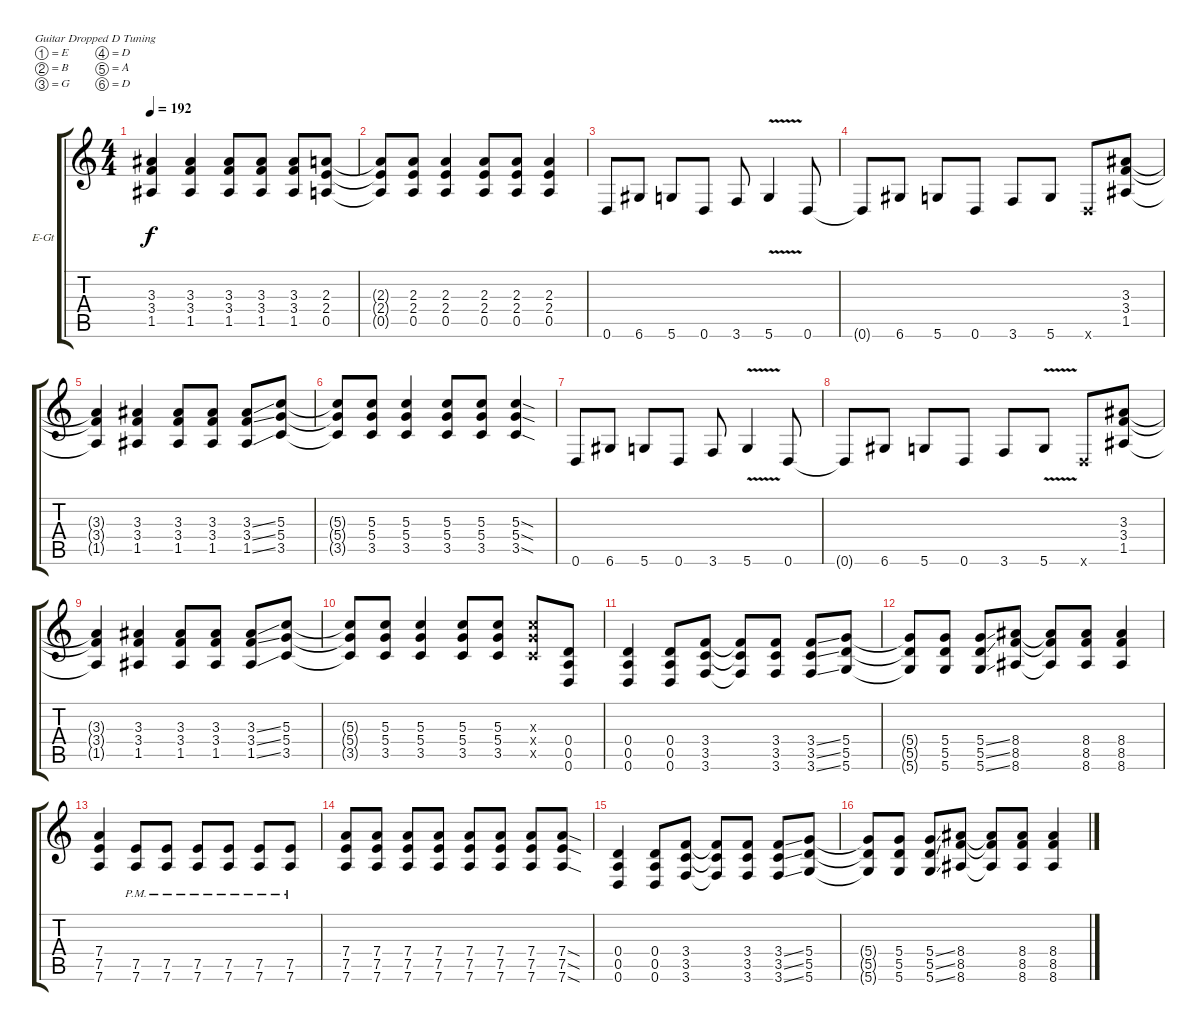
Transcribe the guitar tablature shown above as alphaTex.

\defaultSystemsLayout 4
\bracketExtendMode groupsimilarinstruments
\firstSystemTrackNameOrientation horizontal
\otherSystemsTrackNameOrientation horizontal
\track ("Electric Guitar" "E-Gt") {instrument distortionguitar}
\staff {score tabs}
\tuning (E4 B3 G3 D3 A2 D2)
\ts (4 4)
\tempo 192
\clef g2
\ks c
(3.3 3.4 1.5).4{dy f} (1.5 3.4 3.3).4 (3.3 3.4 1.5).8 (3.3 3.4 1.5).8 (3.3 1.5 3.4).8 (2.3 2.4 0.5).8 |
(2.3{t} 2.4{t} 0.5{t}).8 (0.5 2.4 2.3).8 (2.3 2.4 0.5).4 (0.5 2.4 2.3).8 (0.5 2.4 2.3).8 (2.3 2.4 0.5).4 |
0.6.8 6.6.8 5.6.8 0.6.8 3.6.8 5.6{v}.4 0.6.8 |
0.6{t}.8 6.6.8 5.6.8 0.6.8 3.6.8 5.6.8 0.6{x}.8 (1.5 3.4 3.3).8 |
(1.5{t} 3.4{t} 3.3{t}).4 (1.5 3.4 3.3).4 (3.4 3.3 1.5).8 (1.5 3.4 3.3).8 (3.3{ss} 3.4{ss} 1.5{ss}).8 (5.3 5.4 3.5).8 |
(5.3{t} 5.4{t} 3.5{t}).8 (3.5 5.4 5.3).8 (5.3 5.4 3.5).4 (3.5 5.4 5.3).8 (5.3 5.4 3.5).8 (3.5{sod} 5.4{sod} 5.3{sod}).4 |
0.6.8 6.6.8 5.6.8 0.6.8 3.6.8 5.6{v}.4 0.6.8 |
0.6{t}.8 6.6.8 5.6.8 0.6.8 3.6.8 5.6{v}.8 0.6{x}.8 (1.5 3.4 3.3).8 |
(1.5{t} 3.4{t} 3.3{t}).4 (1.5 3.4 3.3).4 (3.4 3.3 1.5).8 (1.5 3.4 3.3).8 (3.3{ss} 3.4{ss} 1.5{ss}).8 (5.3 5.4 3.5).8 |
(5.3{t} 5.4{t} 3.5{t}).8 (3.5 5.4 5.3).8 (5.3 5.4 3.5).4 (3.5 5.4 5.3).8 (5.3 5.4 3.5).8 (3.5{x} 5.4{x} 5.3{x}).8 (0.4 0.5 0.6).8 |
(0.4 0.5 0.6).4 (0.6 0.5 0.4).8 (3.4 3.5 3.6).8 (3.4{t} 3.5{t} 3.6{t}).8 (3.6 3.5 3.4).8 (3.4{ss} 3.5{ss} 3.6{ss}).8 (5.6 5.5 5.4).8 |
(5.6{t} 5.5{t} 5.4{t}).8 (5.4 5.5 5.6).8 (5.6{ss} 5.5{ss} 5.4{ss}).8 (8.6 8.5 8.4).8 (8.6{t} 8.5{t} 8.4{t}).8 (8.4 8.5 8.6).8 (8.6 8.5 8.4).4 |
(7.4 7.5 7.6).4 (7.6{pm} 7.5{pm}).8 (7.5{pm} 7.6{pm}).8 (7.5{pm} 7.6{pm}).8 (7.5{pm} 7.6{pm}).8 (7.5{pm} 7.6{pm}).8 (7.5{pm} 7.6{pm}).8 |
(7.4 7.5 7.6).8 (7.4 7.5 7.6).8 (7.4 7.5 7.6).8 (7.4 7.5 7.6).8 (7.4 7.5 7.6).8 (7.4 7.5 7.6).8 (7.4 7.5 7.6).8 (7.4{sod} 7.5{sod} 7.6{sod}).8 |
(0.4 0.5 0.6).4 (0.6 0.5 0.4).8 (3.4 3.5 3.6).8 (3.4{t} 3.5{t} 3.6{t}).8 (3.6 3.5 3.4).8 (3.4{ss} 3.5{ss} 3.6{ss}).8 (5.6 5.5 5.4).8 |
(5.6{t} 5.5{t} 5.4{t}).8 (5.4 5.5 5.6).8 (5.6{ss} 5.5{ss} 5.4{ss}).8 (8.6 8.5 8.4).8 (8.6{t} 8.5{t} 8.4{t}).8 (8.4 8.5 8.6).8 (8.6 8.5 8.4).4
